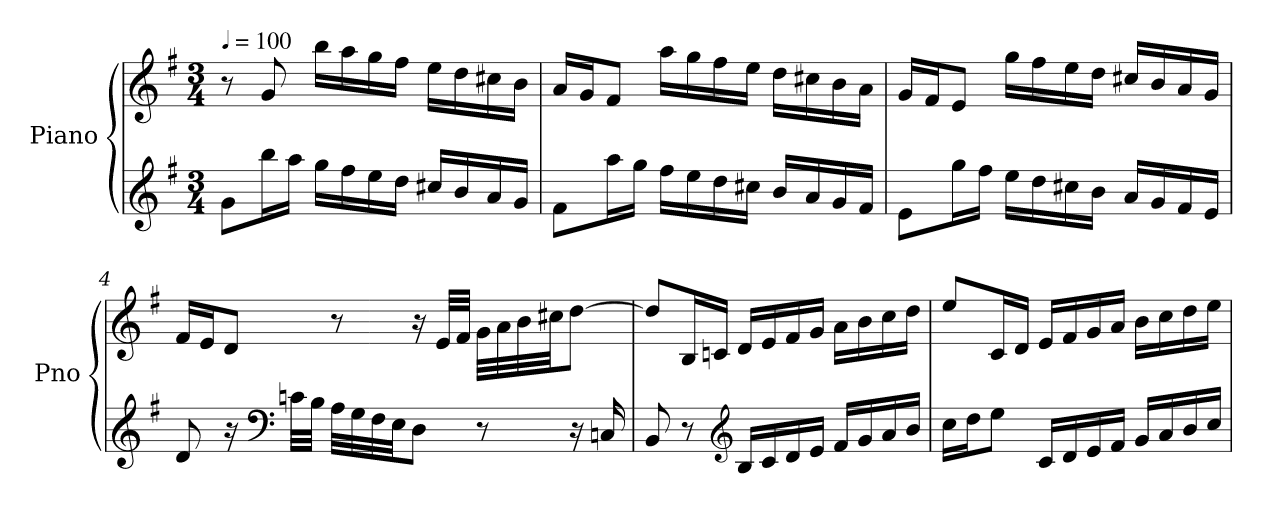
**kern	**kern
*part1	*part1
*staff2	*staff1
*I"Piano	*
*I'Pno	*
!!LO:PB:g=z
*clefG2	*clefG2
*k[f#]	*k[f#]
*M3/4	*M3/4
=1	=1
!	!LO:TX:a:t=𝅘𝅥 = 100
8g\L	8r
16bb\L	8g/
16aa\JJ	.
16gg\LL	16bb\LL
16ff#\	16aa\
16ee\	16gg\
16dd\JJ	16ff#\JJ
16cc#X/LL	16ee\LL
16b/	16dd\
16a/	16cc#X\
16g/JJ	16b\JJ
=2	=2
8f#\L	16a/LL
.	16g/J
16aa\L	8f#/J
16gg\JJ	.
16ff#\LL	16aa\LL
16ee\	16gg\
16dd\	16ff#\
16cc#X\JJ	16ee\JJ
16b/LL	16dd\LL
16a/	16cc#X\
16g/	16b\
16f#/JJ	16a\JJ
!!LO:LB:g=z
=3	=3
8e\L	16g/LL
.	16f#/J
16gg\L	8e/J
16ff#\JJ	.
16ee\LL	16gg\LL
16dd\	16ff#\
16cc#X\	16ee\
16b\JJ	16dd\JJ
16a/LL	16cc#X/LL
16g/	16b/
16f#/	16a/
16e/JJ	16g/JJ
=4	=4
8d/	16f#/LL
.	16e/J
16r	8d/J
*clefF4	*
32cn\LLL	.
32B\JJJ	.
32A\LLL	8r
32G\	.
32F#\	.
32E\JJ	.
8D\J	16r
.	32e/LLL
.	32f#/JJJ
8r	32g\LLL
.	32a\
.	32b\
.	32cc#X\JJ
16r	[8dd\J
16Cn/	.
=5	=5
8BB/	8dd/L]
8r	16B/L
.	16cn/JJ
*clefG2	*
16B/LL	16d/LL
16c/	16e/
16d/	16f#/
16e/JJ	16g/JJ
16f#/LL	16a\LL
16g/	16b\
16a/	16cc\
16b/JJ	16dd\JJ
!!LO:LB:g=z
=6	=6
16cc\LL	8ee/L
16dd\J	.
8ee\J	16c/L
.	16d/JJ
16c/LL	16e/LL
16d/	16f#/
16e/	16g/
16f#/JJ	16a/JJ
16g/LL	16b\LL
16a/	16cc\
16b/	16dd\
16cc/JJ	16ee\JJ
=	=
*-	*-
